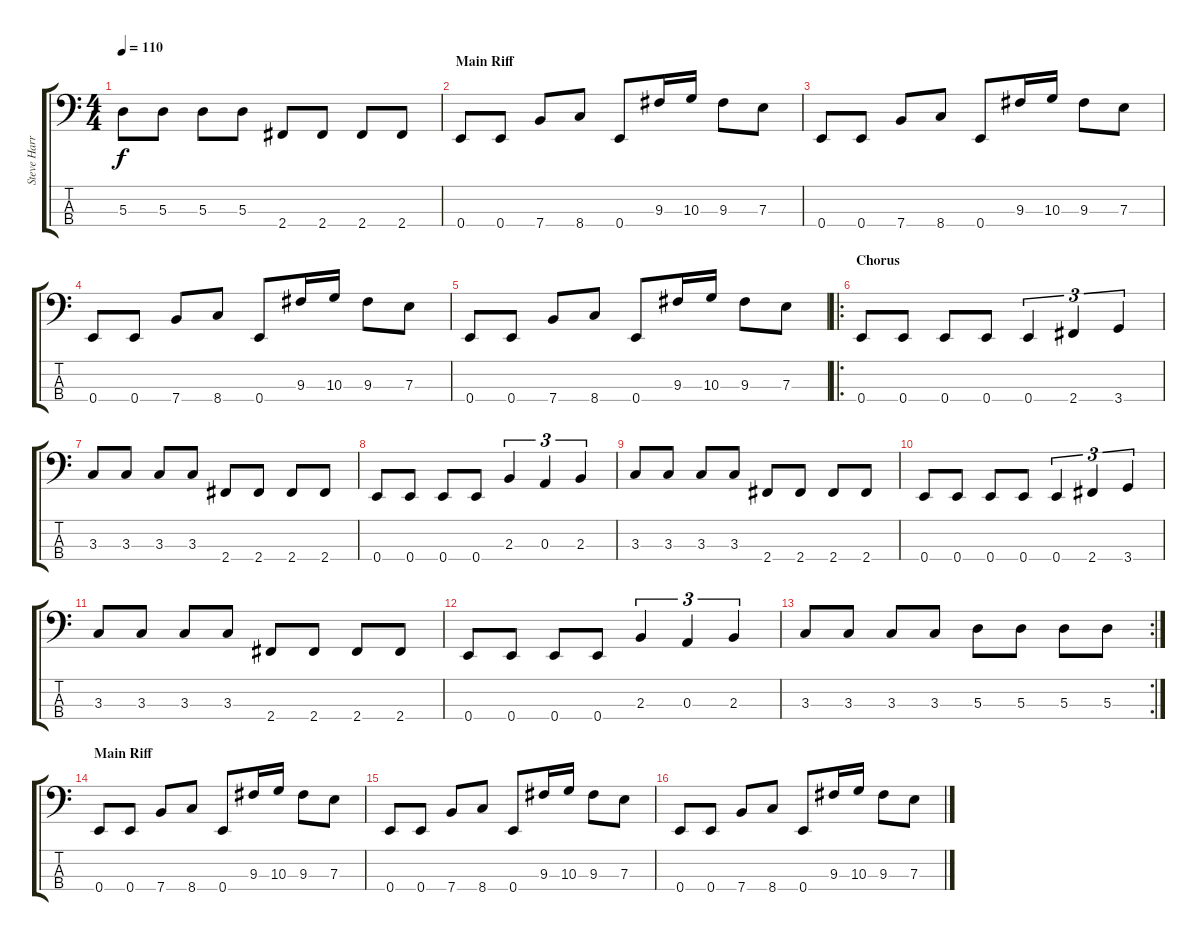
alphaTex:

\track ("Steve Harris" "Steve Harr") {instrument slapbass2}
\staff {score tabs}
\tuning (G2 D2 A1 E1) {hide}
\ts (4 4)
\tempo 110
\clef f4
\ks c
5.3.8{dy f} 5.3.8 5.3.8 5.3.8 2.4.8 2.4.8 2.4.8 2.4.8 |
\section ("" "Main Riff")
0.4.8 0.4.8 7.4.8 8.4.8 0.4.8 9.3.16 10.3.16 9.3.8 7.3.8 |
0.4.8 0.4.8 7.4.8 8.4.8 0.4.8 9.3.16 10.3.16 9.3.8 7.3.8 |
0.4.8 0.4.8 7.4.8 8.4.8 0.4.8 9.3.16 10.3.16 9.3.8 7.3.8 |
0.4.8 0.4.8 7.4.8 8.4.8 0.4.8 9.3.16 10.3.16 9.3.8 7.3.8 |
\ro
\section ("" "Chorus")
0.4.8 0.4.8 0.4.8 0.4.8 0.4.4{tu (3 2)} 2.4.4{tu (3 2)} 3.4.4{tu (3 2)} |
3.3.8 3.3.8 3.3.8 3.3.8 2.4.8 2.4.8 2.4.8 2.4.8 |
0.4.8 0.4.8 0.4.8 0.4.8 2.3.4{tu (3 2)} 0.3.4{tu (3 2)} 2.3.4{tu (3 2)} |
3.3.8 3.3.8 3.3.8 3.3.8 2.4.8 2.4.8 2.4.8 2.4.8 |
0.4.8 0.4.8 0.4.8 0.4.8 0.4.4{tu (3 2)} 2.4.4{tu (3 2)} 3.4.4{tu (3 2)} |
3.3.8 3.3.8 3.3.8 3.3.8 2.4.8 2.4.8 2.4.8 2.4.8 |
0.4.8 0.4.8 0.4.8 0.4.8 2.3.4{tu (3 2)} 0.3.4{tu (3 2)} 2.3.4{tu (3 2)} |
\rc 2
3.3.8 3.3.8 3.3.8 3.3.8 5.3.8 5.3.8 5.3.8 5.3.8 |
\section ("" "Main Riff")
0.4.8 0.4.8 7.4.8 8.4.8 0.4.8 9.3.16 10.3.16 9.3.8 7.3.8 |
0.4.8 0.4.8 7.4.8 8.4.8 0.4.8 9.3.16 10.3.16 9.3.8 7.3.8 |
0.4.8 0.4.8 7.4.8 8.4.8 0.4.8 9.3.16 10.3.16 9.3.8 7.3.8
